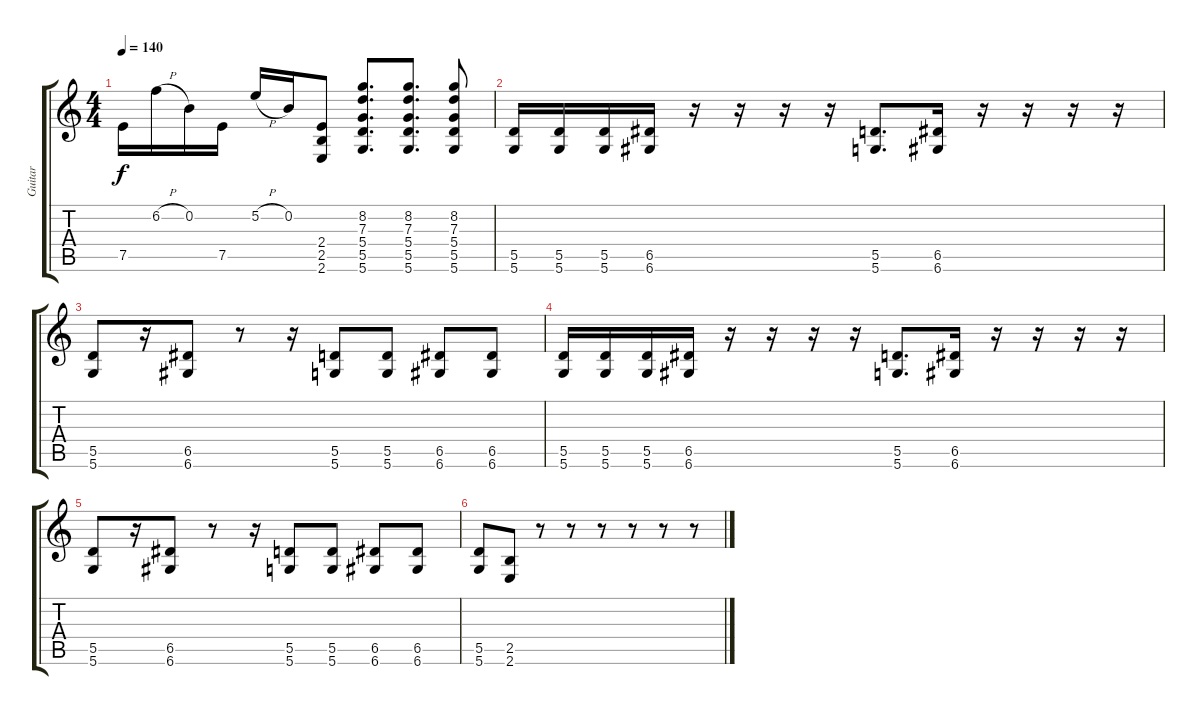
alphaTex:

\track ("Guitar" "Guitar") {instrument overdrivenguitar}
\staff {score tabs}
\tuning (E4 B3 G3 D3 A2 D2) {hide}
\ts (4 4)
\tempo 140
\clef g2
\ks c
7.5.16{dy f} 6.2{h}.16 0.2.16 7.5.16 5.2{h}.16 0.2.16 (2.4 2.5 2.6).8 (8.2 7.3 5.4 5.5 5.6).8{d} (8.2 7.3 5.4 5.5 5.6).8{d} (8.2 7.3 5.4 5.5 5.6).8 |
(5.5 5.6).16 (5.5 5.6).16 (5.5 5.6).16 (6.5 6.6).16 r.16 r.16 r.16 r.16 (5.5 5.6).8{d} (6.5 6.6).16 r.16 r.16 r.16 r.16 |
(5.5 5.6).8 r.16 (6.5 6.6).8 r.8 r.16 (5.5 5.6).8 (5.5 5.6).8 (6.5 6.6).8 (6.5 6.6).8 |
(5.5 5.6).16 (5.5 5.6).16 (5.5 5.6).16 (6.5 6.6).16 r.16 r.16 r.16 r.16 (5.5 5.6).8{d} (6.5 6.6).16 r.16 r.16 r.16 r.16 |
(5.5 5.6).8 r.16 (6.5 6.6).8 r.8 r.16 (5.5 5.6).8 (5.5 5.6).8 (6.5 6.6).8 (6.5 6.6).8 |
(5.5 5.6).8 (2.5 2.6).8 r.8 r.8 r.8 r.8 r.8 r.8
